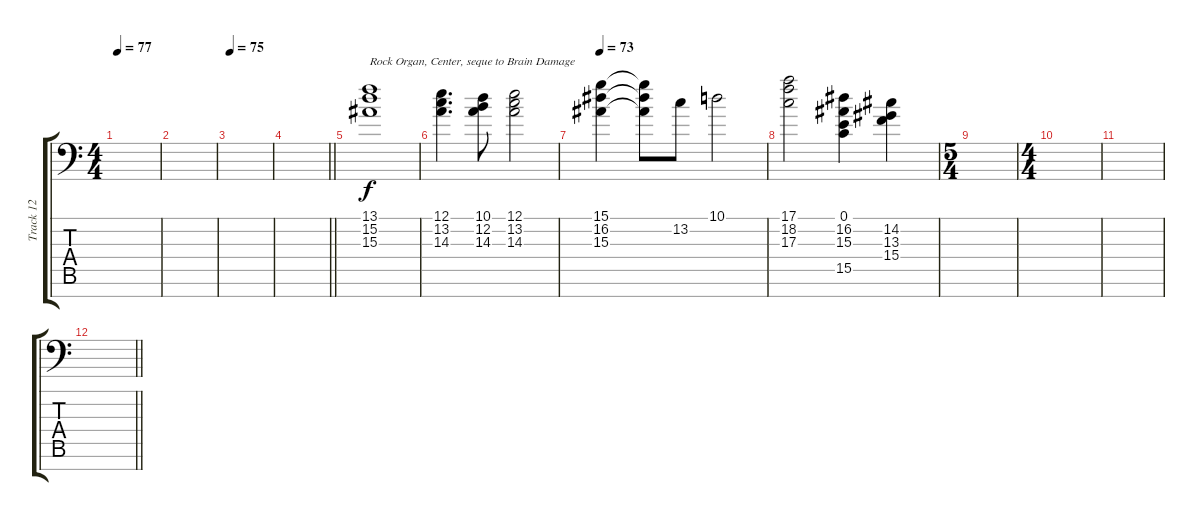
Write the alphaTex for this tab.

\track ("Track 12" "Track 12") {instrument lead2sawtooth}
\staff {score tabs}
\tuning (E4 B3 G3 D3 A2 E2 C-1) {hide}
\ts (4 4)
\tempo 77
\clef f4
\ks c
|
|
\tempo 75
|
\barLineRight lightlight
|
(13.1 15.2 15.3).1{txt "Rock Organ, Center, seque to Brain Damage" dy f volume 8 balance 8 instrument rockorgan} |
(12.1 13.2 14.3).4{d} (10.1 12.2 14.3).8 (12.1 13.2 14.3).2 |
\tempo 73
(15.1 16.2 15.3).4 (15.1{t} 16.2{t} 15.3{t}).8 13.2.8 10.1.2 |
(17.1 18.2 17.3).2 (0.1 16.2 15.3 15.5).4 (14.2 13.3 15.4).4 |
\ts (5 4)
|
\ts (4 4)
|
|
\barLineRight lightlight
